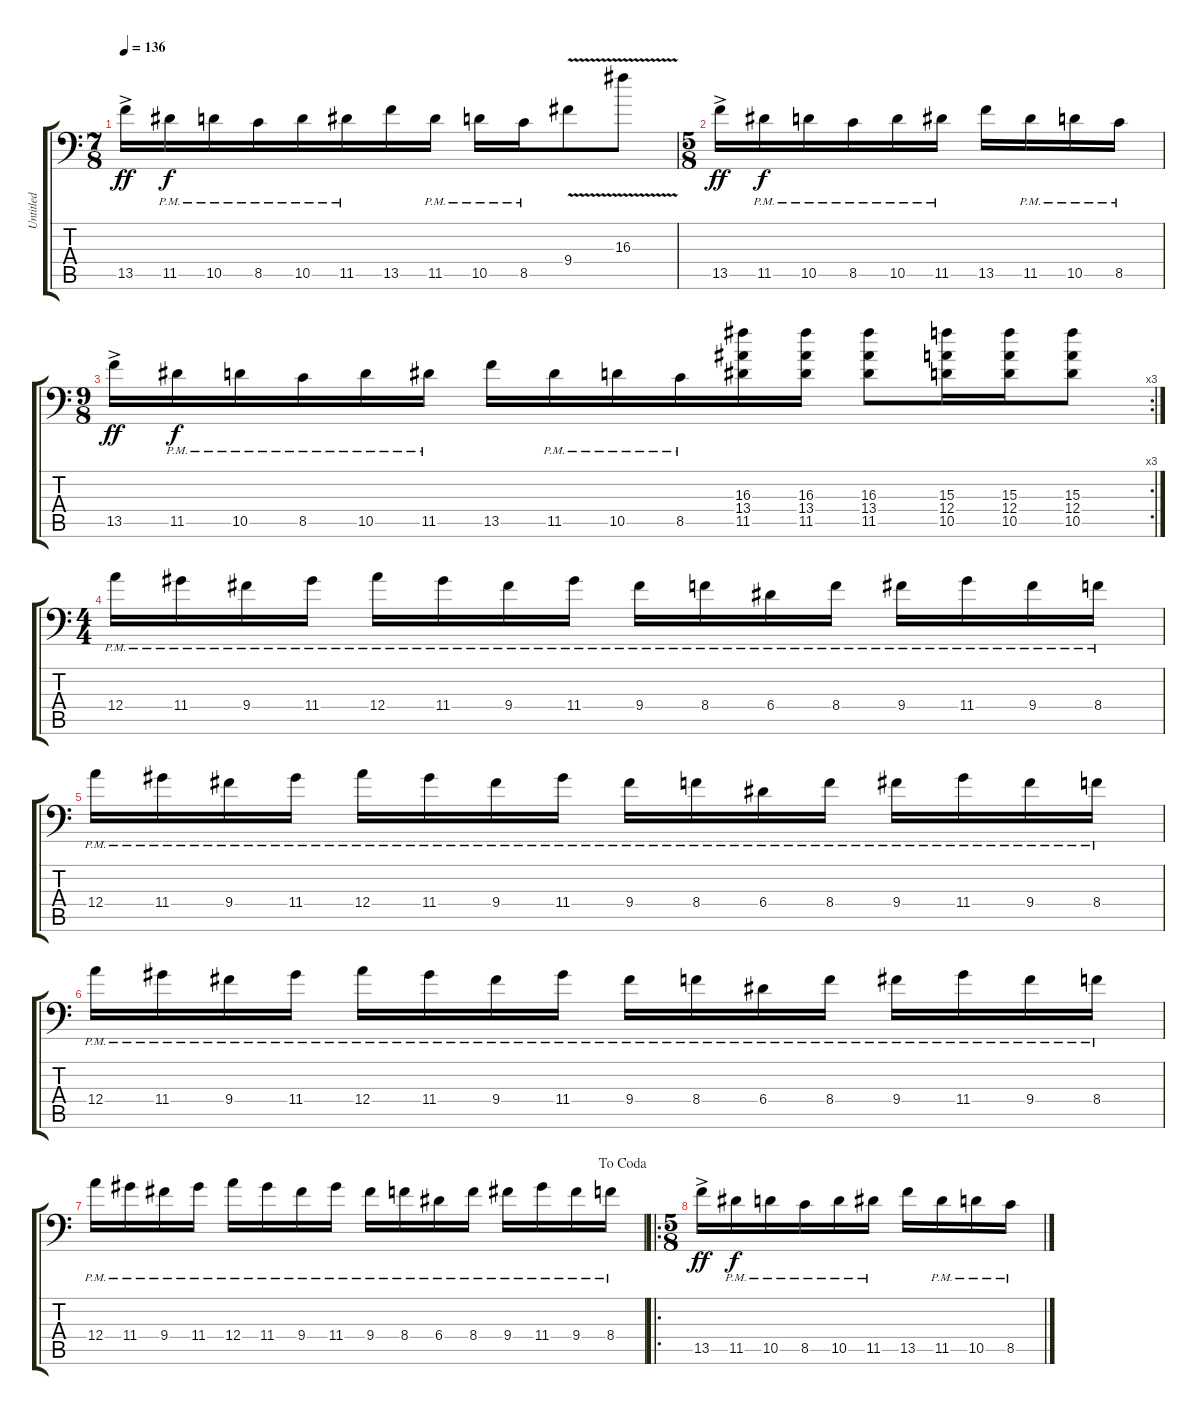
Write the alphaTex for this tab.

\track ("Untitled" "Untitled") {instrument distortionguitar}
\staff {score tabs}
\tuning (B3 Gb3 D3 A2 E2 A1) {hide}
\ts (7 8)
\tempo 136
\clef f4
\ks c
13.5{ac}.16{dy ff} 11.5{pm}.16{dy f} 10.5{pm}.16 8.5{pm}.16 10.5{pm}.16 11.5{pm}.16 13.5.16 11.5{pm}.16 10.5{pm}.16 8.5{pm}.16 9.4{v}.8 16.3{v}.8 |
\ts (5 8)
13.5{ac}.16{dy ff} 11.5{pm}.16{dy f} 10.5{pm}.16 8.5{pm}.16 10.5{pm}.16 11.5{pm}.16 13.5.16 11.5{pm}.16 10.5{pm}.16 8.5{pm}.16 |
\rc 3
\ts (9 8)
13.5{ac}.16{dy ff} 11.5{pm}.16{dy f} 10.5{pm}.16 8.5{pm}.16 10.5{pm}.16 11.5{pm}.16 13.5.16 11.5{pm}.16 10.5{pm}.16 8.5{pm}.16 (16.3 13.4 11.5).16 (16.3 13.4 11.5).16 (16.3 13.4 11.5).8 (15.3 12.4 10.5).16 (15.3 12.4 10.5).16 (15.3 12.4 10.5).8 |
\ts (4 4)
12.4{pm}.16 11.4{pm}.16 9.4{pm}.16 11.4{pm}.16 12.4{pm}.16 11.4{pm}.16 9.4{pm}.16 11.4{pm}.16 9.4{pm}.16 8.4{pm}.16 6.4{pm}.16 8.4{pm}.16 9.4{pm}.16 11.4{pm}.16 9.4{pm}.16 8.4{pm}.16 |
12.4{pm}.16 11.4{pm}.16 9.4{pm}.16 11.4{pm}.16 12.4{pm}.16 11.4{pm}.16 9.4{pm}.16 11.4{pm}.16 9.4{pm}.16 8.4{pm}.16 6.4{pm}.16 8.4{pm}.16 9.4{pm}.16 11.4{pm}.16 9.4{pm}.16 8.4{pm}.16 |
12.4{pm}.16 11.4{pm}.16 9.4{pm}.16 11.4{pm}.16 12.4{pm}.16 11.4{pm}.16 9.4{pm}.16 11.4{pm}.16 9.4{pm}.16 8.4{pm}.16 6.4{pm}.16 8.4{pm}.16 9.4{pm}.16 11.4{pm}.16 9.4{pm}.16 8.4{pm}.16 |
\jump dacoda
12.4{pm}.16 11.4{pm}.16 9.4{pm}.16 11.4{pm}.16 12.4{pm}.16 11.4{pm}.16 9.4{pm}.16 11.4{pm}.16 9.4{pm}.16 8.4{pm}.16 6.4{pm}.16 8.4{pm}.16 9.4{pm}.16 11.4{pm}.16 9.4{pm}.16 8.4{pm}.16 |
\ro
\ts (5 8)
13.5{ac}.16{dy ff} 11.5{pm}.16{dy f} 10.5{pm}.16 8.5{pm}.16 10.5{pm}.16 11.5{pm}.16 13.5.16 11.5{pm}.16 10.5{pm}.16 8.5{pm}.16
